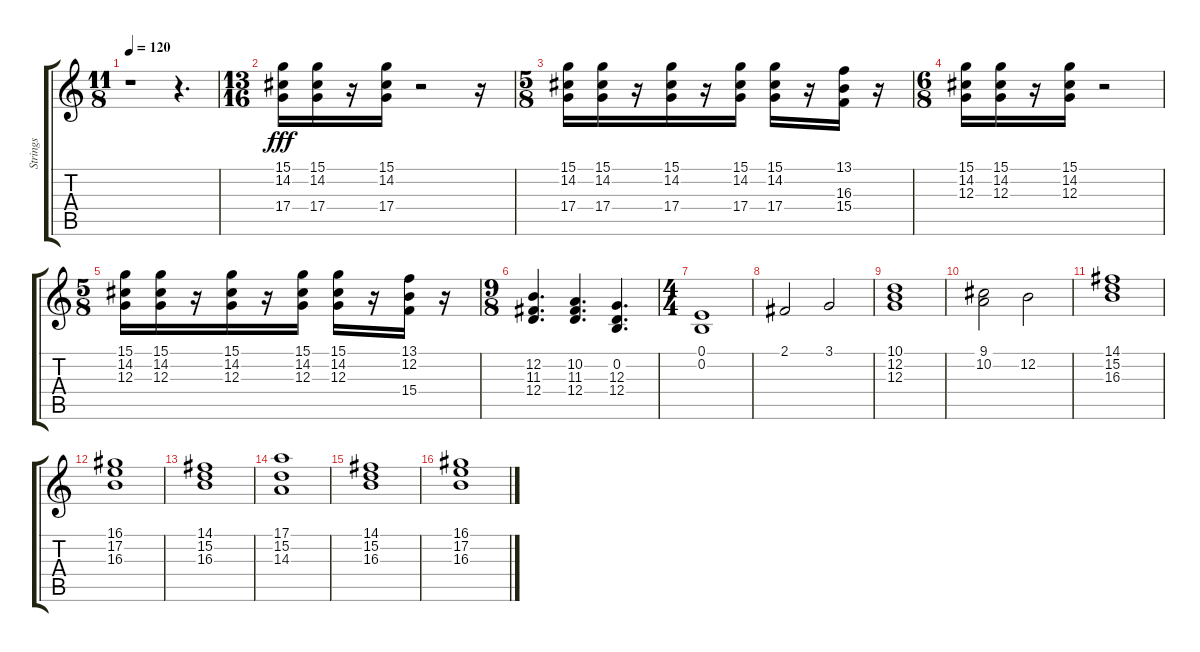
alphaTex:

\track ("Strings" "Strings") {instrument stringensemble1}
\staff {score tabs}
\tuning (E4 B3 G3 D3 A2 E2) {hide}
\ts (11 8)
\tempo 120
\clef g2
\ks c
r.1{dy fff} r.4{d} |
\ts (13 16)
(15.1 14.2 17.4).16 (15.1 14.2 17.4).16 r.16 (15.1 14.2 17.4).16 r.2 r.16 |
\ts (5 8)
(15.1 14.2 17.4).16 (15.1 14.2 17.4).16 r.16 (15.1 14.2 17.4).16 r.16 (15.1 14.2 17.4).16 (15.1 14.2 17.4).16 r.16 (13.1 16.3 15.4).16 r.16 |
\ts (6 8)
(15.1 14.2 12.3).16 (15.1 14.2 12.3).16 r.16 (15.1 14.2 12.3).16 r.2 |
\ts (5 8)
(15.1 14.2 12.3).16 (15.1 14.2 12.3).16 r.16 (15.1 14.2 12.3).16 r.16 (15.1 14.2 12.3).16 (15.1 14.2 12.3).16 r.16 (13.1 12.2 15.4).16 r.16 |
\ts (9 8)
(12.2 11.3 12.4).4{d} (10.2 11.3 12.4).4{d} (0.2 12.3 12.4).4{d} |
\ts (4 4)
(0.1 0.2).1 |
2.1.2 3.1.2 |
(10.1 12.2 12.3).1 |
(9.1 10.2).2 12.2.2 |
(14.1 15.2 16.3).1 |
(16.1 17.2 16.3).1 |
(14.1 15.2 16.3).1 |
(17.1 15.2 14.3).1 |
(14.1 15.2 16.3).1 |
(16.1 17.2 16.3).1
